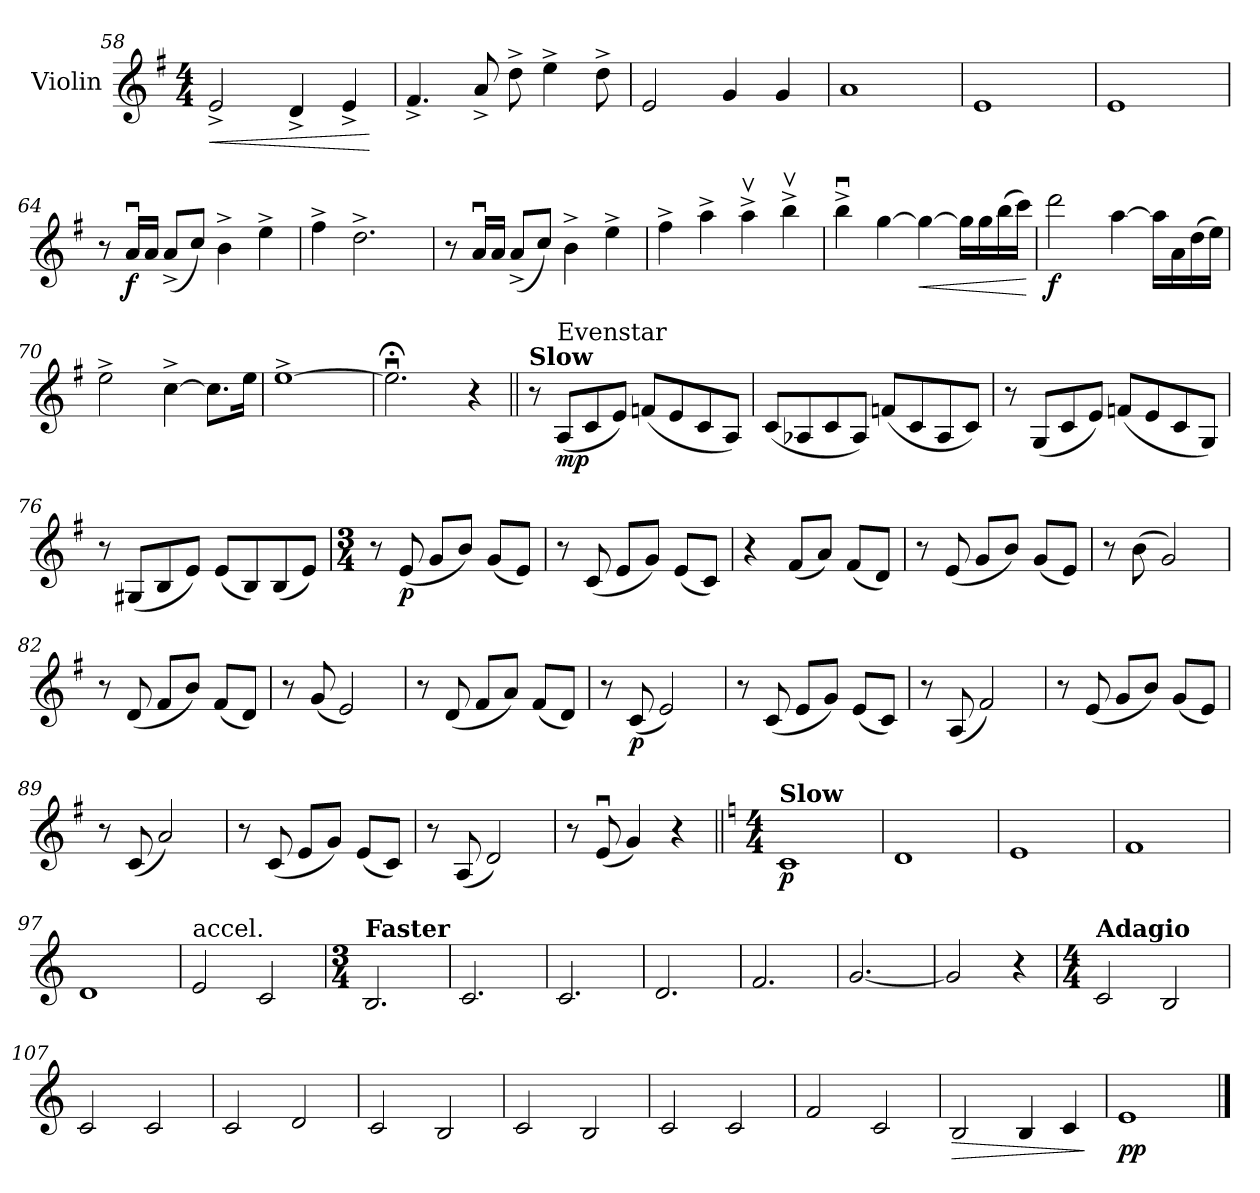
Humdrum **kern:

**kern	**dynam
*part1	*part1
*staff1	*staff1
*I"Violin	*
*I'Vln.	*
*clefG2	*
*k[f#]	*
*M4/4	*
=58	=58
!	!LO:HP:b
2e^/	<
4d^/	.
4e^/	.
.	[
!!LO:LB:g=z
=59	=59
4.f#^/	.
8a^/	.
8dd^\	.
4ee^\	.
8dd^\	.
=60	=60
2e/	.
4g/	.
4g/	.
=61	=61
1a	.
=62	=62
1e	.
=63	=63
1e	.
=64	=64
8r	.
!	!LO:DY:b
16au/LL	f
16a/JJ	.
(8a^/L	.
8cc/J)	.
4b^\	.
4ee^\	.
=65	=65
4ff#^\	.
2.dd^\	.
=66	=66
8r	.
16au/LL	.
16a/JJ	.
(8a^/L	.
8cc/J)	.
4b^\	.
4ee^\	.
=67	=67
4ff#^\	.
4aa^\	.
4aav^\	.
4bbv^\	.
!!LO:LB:g=z
=68	=68
4bbu^\	.
[4gg\	.
!	!LO:HP:b
4gg\_	<
16gg\LL]	.
16gg\	.
(16bb\	.
16ccc\JJ)	.
.	[
=69	=69
!	!LO:DY:b
2ddd\	f
[4aa\	.
16aa\LL]	.
16a\	.
(16dd\	.
16ee\JJ)	.
=70	=70
2ee^\	.
[4cc^\	.
8.cc\L]	.
16ee\Jk	.
=71	=71
[1ee^	.
=72	=72
2.ee;<u\]	.
4r	.
=73||	=73||
*MM54	*
!LO:TX:a:B:t=Slow	!
8r	.
!LO:TX:a:t=Evenstar	!
!	!LO:DY:b
(8A/L	mp
8c/	.
8e/J)	.
(8fn/L	.
8e/	.
8c/	.
8A/J)	.
!!LO:LB:g=z
=74	=74
(8c/L	.
8A-X/	.
8c/	.
8A-/J)	.
(8fn/L	.
8c/	.
8A-/	.
8c/J)	.
=75	=75
8r	.
(8G/L	.
8c/	.
8e/J)	.
(8fn/L	.
8e/	.
8c/	.
8G/J)	.
=76	=76
8r	.
(8G#X/L	.
8B/	.
8e/J)	.
(8e/L	.
8B/)	.
(8B/	.
8e/J)	.
=77	=77
*M3/4	*
8r	.
!	!LO:DY:b
(8e/	p
8g/L	.
8b/J)	.
(8g/L	.
8e/J)	.
!!LO:PB:g=z
=78	=78
8r	.
(8c/	.
8e/L	.
8g/J)	.
(8e/L	.
8c/J)	.
=79	=79
4r	.
(8f#/L	.
8a/J)	.
(8f#/L	.
8d/J)	.
=80	=80
8r	.
(8e/	.
8g/L	.
8b/J)	.
(8g/L	.
8e/J)	.
=81	=81
8r	.
(8b\	.
2g/)	.
=82	=82
8r	.
(8d/	.
8f#/L	.
8b/J)	.
(8f#/L	.
8d/J)	.
=83	=83
8r	.
(8g/	.
2e/)	.
=84	=84
8r	.
(8d/	.
8f#/L	.
8a/J)	.
(8f#/L	.
8d/J)	.
!!LO:LB:g=z
=85	=85
8r	.
!	!LO:DY:b
(8c/	p
2e/)	.
=86	=86
8r	.
(8c/	.
8e/L	.
8g/J)	.
(8e/L	.
8c/J)	.
=87	=87
8r	.
(8A/	.
2f#/)	.
=88	=88
8r	.
(8e/	.
8g/L	.
8b/J)	.
(8g/L	.
8e/J)	.
=89	=89
8r	.
(8c/	.
2a/)	.
=90	=90
8r	.
(8c/	.
8e/L	.
8g/J)	.
(8e/L	.
8c/J)	.
=91	=91
8r	.
(8A/	.
2d/)	.
!!LO:LB:g=z
=92	=92
8r	.
(8eu/	.
4g/)	.
4r	.
=93||	=93||
*k[]	*
*M4/4	*
*MM60	*
!LO:TX:a:B:t=Slow	!
!	!LO:DY:b
1c	p
=94	=94
1d	.
=95	=95
1e	.
=96	=96
1f	.
=97	=97
1d	.
=98	=98
!LO:TX:a:t=accel.	!
2e/	.
2c/	.
=99	=99
*M3/4	*
*MM88	*
!LO:TX:a:B:t=Faster	!
2.B/	.
=100	=100
2.c/	.
=101	=101
2.c/	.
=102	=102
2.d/	.
=103	=103
2.f/	.
=104	=104
[2.g/	.
=105	=105
2g/]	.
4r	.
!!LO:LB:g=z
=106	=106
*M4/4	*
*MM76	*
!LO:TX:a:B:t=Adagio	!
2c/	.
2B/	.
=107	=107
2c/	.
2c/	.
=108	=108
2c/	.
2d/	.
=109	=109
2c/	.
2B/	.
=110	=110
2c/	.
2B/	.
=111	=111
2c/	.
2c/	.
=112	=112
2f/	.
2c/	.
=113	=113
!	!LO:HP:b
2B/	>
4B/	.
4c/	.
.	]
=114	=114
!	!LO:DY:b
1e	pp
==	==
*-	*-
